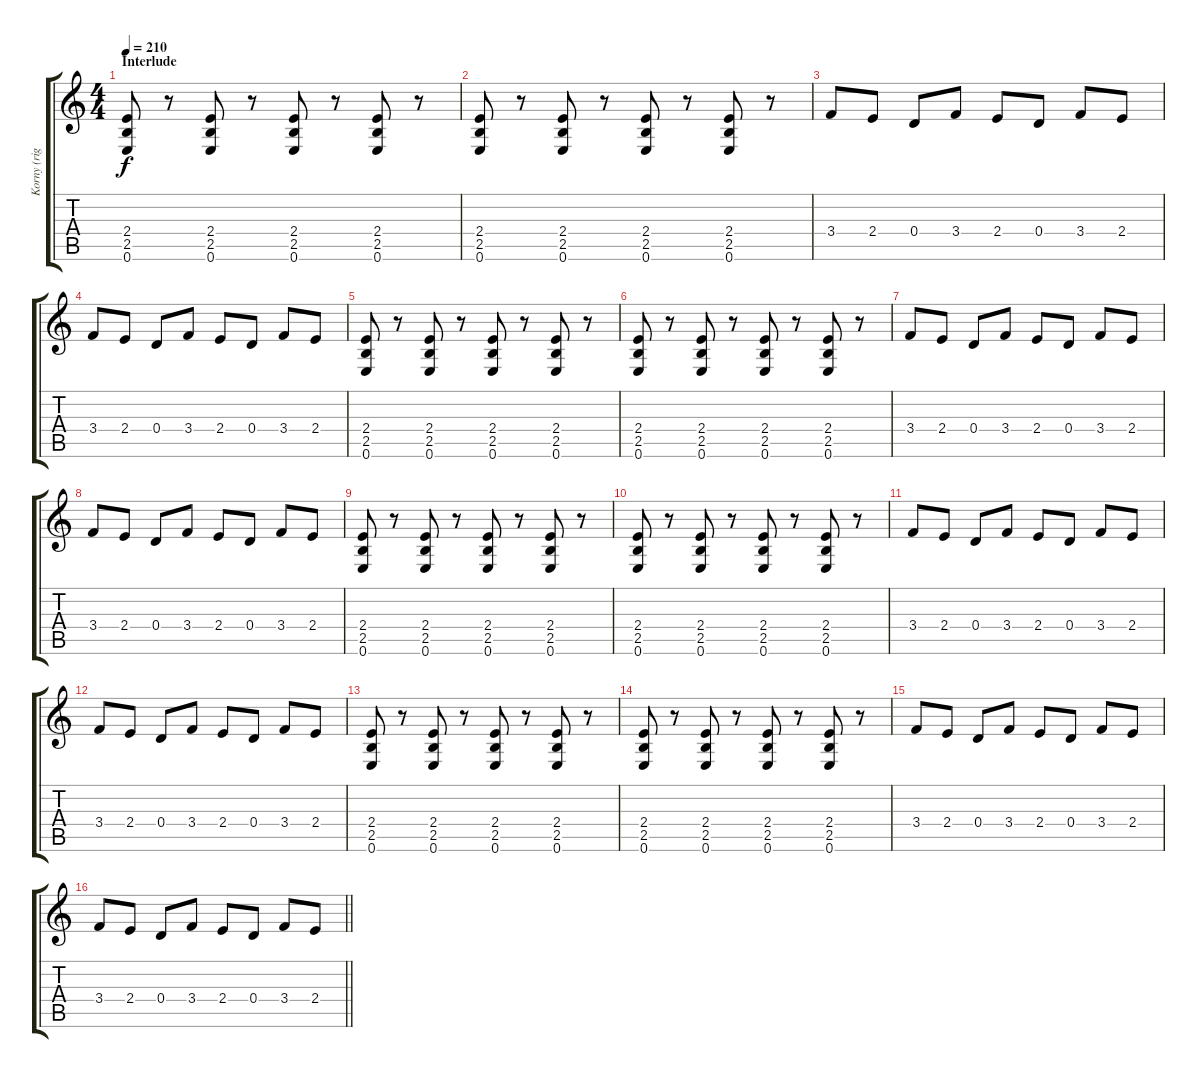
\track ("Korny (right)" "Korny (rig") {instrument overdrivenguitar}
\staff {score tabs}
\tuning (E4 B3 G3 D3 A2 E2) {hide}
\ts (4 4)
\section ("" "Interlude")
\tempo 210
\clef g2
\ks c
(2.4 2.5 0.6).8{dy f} r.8 (2.4 2.5 0.6).8 r.8 (2.4 2.5 0.6).8 r.8 (2.4 2.5 0.6).8 r.8 |
(2.4 2.5 0.6).8 r.8 (2.4 2.5 0.6).8 r.8 (2.4 2.5 0.6).8 r.8 (2.4 2.5 0.6).8 r.8 |
3.4.8 2.4.8 0.4.8 3.4.8 2.4.8 0.4.8 3.4.8 2.4.8 |
3.4.8 2.4.8 0.4.8 3.4.8 2.4.8 0.4.8 3.4.8 2.4.8 |
(2.4 2.5 0.6).8 r.8 (2.4 2.5 0.6).8 r.8 (2.4 2.5 0.6).8 r.8 (2.4 2.5 0.6).8 r.8 |
(2.4 2.5 0.6).8 r.8 (2.4 2.5 0.6).8 r.8 (2.4 2.5 0.6).8 r.8 (2.4 2.5 0.6).8 r.8 |
3.4.8 2.4.8 0.4.8 3.4.8 2.4.8 0.4.8 3.4.8 2.4.8 |
3.4.8 2.4.8 0.4.8 3.4.8 2.4.8 0.4.8 3.4.8 2.4.8 |
(2.4 2.5 0.6).8 r.8 (2.4 2.5 0.6).8 r.8 (2.4 2.5 0.6).8 r.8 (2.4 2.5 0.6).8 r.8 |
(2.4 2.5 0.6).8 r.8 (2.4 2.5 0.6).8 r.8 (2.4 2.5 0.6).8 r.8 (2.4 2.5 0.6).8 r.8 |
3.4.8 2.4.8 0.4.8 3.4.8 2.4.8 0.4.8 3.4.8 2.4.8 |
3.4.8 2.4.8 0.4.8 3.4.8 2.4.8 0.4.8 3.4.8 2.4.8 |
(2.4 2.5 0.6).8 r.8 (2.4 2.5 0.6).8 r.8 (2.4 2.5 0.6).8 r.8 (2.4 2.5 0.6).8 r.8 |
(2.4 2.5 0.6).8 r.8 (2.4 2.5 0.6).8 r.8 (2.4 2.5 0.6).8 r.8 (2.4 2.5 0.6).8 r.8 |
3.4.8 2.4.8 0.4.8 3.4.8 2.4.8 0.4.8 3.4.8 2.4.8 |
\barLineRight lightlight
3.4.8 2.4.8 0.4.8 3.4.8 2.4.8 0.4.8 3.4.8 2.4.8
